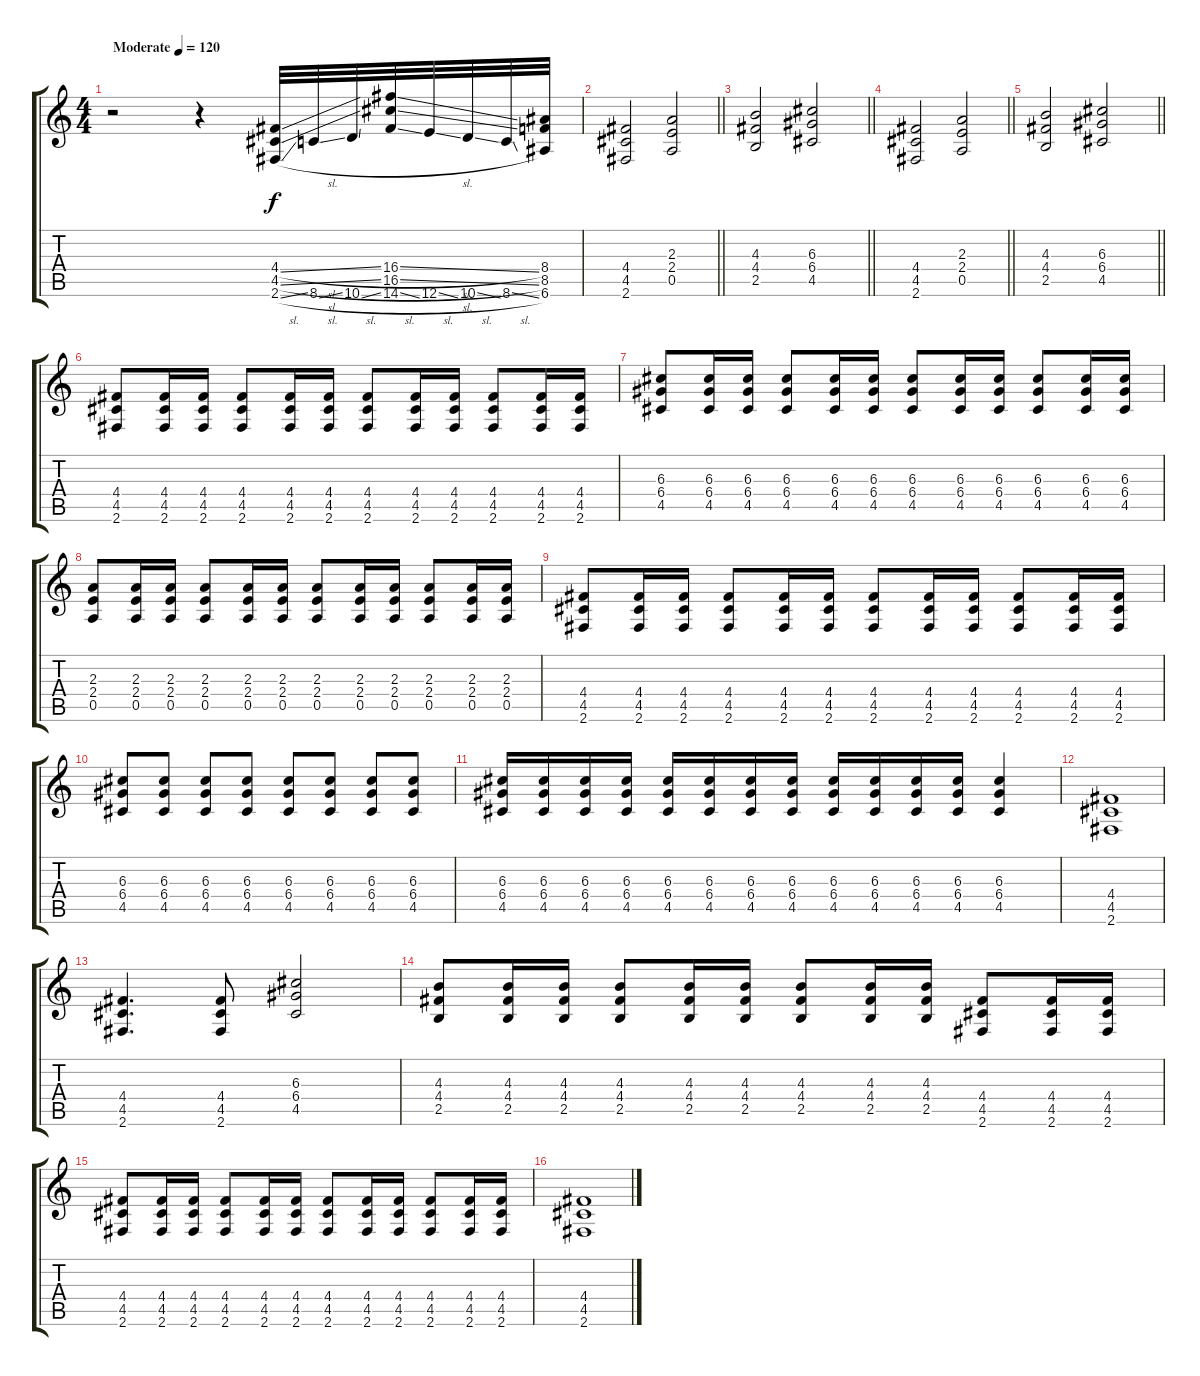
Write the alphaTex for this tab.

\track "" {instrument distortionguitar}
\staff {score tabs}
\tuning (E4 B3 G3 D3 A2 E2) {hide}
\ts (4 4)
\tempo (120 "Moderate")
\clef g2
\ks c
r.2{dy f instrument distortionguitar} r.4 (4.4{sl} 4.5{sl} 2.6{sl}).32 8.6{sl}.32 10.6{sl}.32 (16.4{sl} 16.5{sl} 14.6{sl}).32 12.6{sl}.32 10.6{sl}.32 8.6{sl}.32 (8.4 8.5 6.6).32 |
\barLineRight lightlight
(4.4 4.5 2.6).2 (2.3 2.4 0.5).2 |
\barLineRight lightlight
(4.3 4.4 2.5).2 (6.3 6.4 4.5).2 |
\barLineRight lightlight
(4.4 4.5 2.6).2 (2.3 2.4 0.5).2{txt ""} |
\barLineRight lightlight
(4.3 4.4 2.5).2 (6.3 6.4 4.5).2 |
(4.4 4.5 2.6).8 (4.4 4.5 2.6).16 (4.4 4.5 2.6).16 (4.4 4.5 2.6).8 (4.4 4.5 2.6).16 (4.4 4.5 2.6).16 (4.4 4.5 2.6).8 (4.4 4.5 2.6).16 (4.4 4.5 2.6).16 (4.4 4.5 2.6).8 (4.4 4.5 2.6).16 (4.4 4.5 2.6).16 |
(6.3 6.4 4.5).8 (6.3 6.4 4.5).16 (6.3 6.4 4.5).16 (6.3 6.4 4.5).8 (6.3 6.4 4.5).16 (6.3 6.4 4.5).16 (6.3 6.4 4.5).8 (6.3 6.4 4.5).16 (6.3 6.4 4.5).16 (6.3 6.4 4.5).8 (6.3 6.4 4.5).16 (6.3 6.4 4.5).16 |
(2.3 2.4 0.5).8 (2.3 2.4 0.5).16 (2.3 2.4 0.5).16 (2.3 2.4 0.5).8 (2.3 2.4 0.5).16 (2.3 2.4 0.5).16 (2.3 2.4 0.5).8 (2.3 2.4 0.5).16 (2.3 2.4 0.5).16 (2.3 2.4 0.5).8 (2.3 2.4 0.5).16 (2.3 2.4 0.5).16 |
(4.4 4.5 2.6).8 (4.4 4.5 2.6).16 (4.4 4.5 2.6).16 (4.4 4.5 2.6).8 (4.4 4.5 2.6).16 (4.4 4.5 2.6).16 (4.4 4.5 2.6).8 (4.4 4.5 2.6).16 (4.4 4.5 2.6).16 (4.4 4.5 2.6).8 (4.4 4.5 2.6).16 (4.4 4.5 2.6).16 |
(6.3 6.4 4.5).8 (6.3 6.4 4.5).8 (6.3 6.4 4.5).8 (6.3 6.4 4.5).8 (6.3 6.4 4.5).8 (6.3 6.4 4.5).8 (6.3 6.4 4.5).8 (6.3 6.4 4.5).8 |
(6.3 6.4 4.5).16 (6.3 6.4 4.5).16 (6.3 6.4 4.5).16 (6.3 6.4 4.5).16 (6.3 6.4 4.5).16 (6.3 6.4 4.5).16 (6.3 6.4 4.5).16 (6.3 6.4 4.5).16 (6.3 6.4 4.5).16 (6.3 6.4 4.5).16 (6.3 6.4 4.5).16 (6.3 6.4 4.5).16 (6.3 6.4 4.5).4 |
(4.4 4.5 2.6).1 |
(4.4 4.5 2.6).4{d} (4.4 4.5 2.6).8 (6.3 6.4 4.5).2 |
(4.3 4.4 2.5).8 (4.3 4.4 2.5).16 (4.3 4.4 2.5).16 (4.3 4.4 2.5).8 (4.3 4.4 2.5).16 (4.3 4.4 2.5).16 (4.3 4.4 2.5).8 (4.3 4.4 2.5).16 (4.3 4.4 2.5).16 (4.4 4.5 2.6).8 (4.4 4.5 2.6).16 (4.4 4.5 2.6).16 |
(4.4 4.5 2.6).8 (4.4 4.5 2.6).16 (4.4 4.5 2.6).16 (4.4 4.5 2.6).8 (4.4 4.5 2.6).16 (4.4 4.5 2.6).16 (4.4 4.5 2.6).8 (4.4 4.5 2.6).16 (4.4 4.5 2.6).16 (4.4 4.5 2.6).8 (4.4 4.5 2.6).16 (4.4 4.5 2.6).16 |
(4.4 4.5 2.6).1
